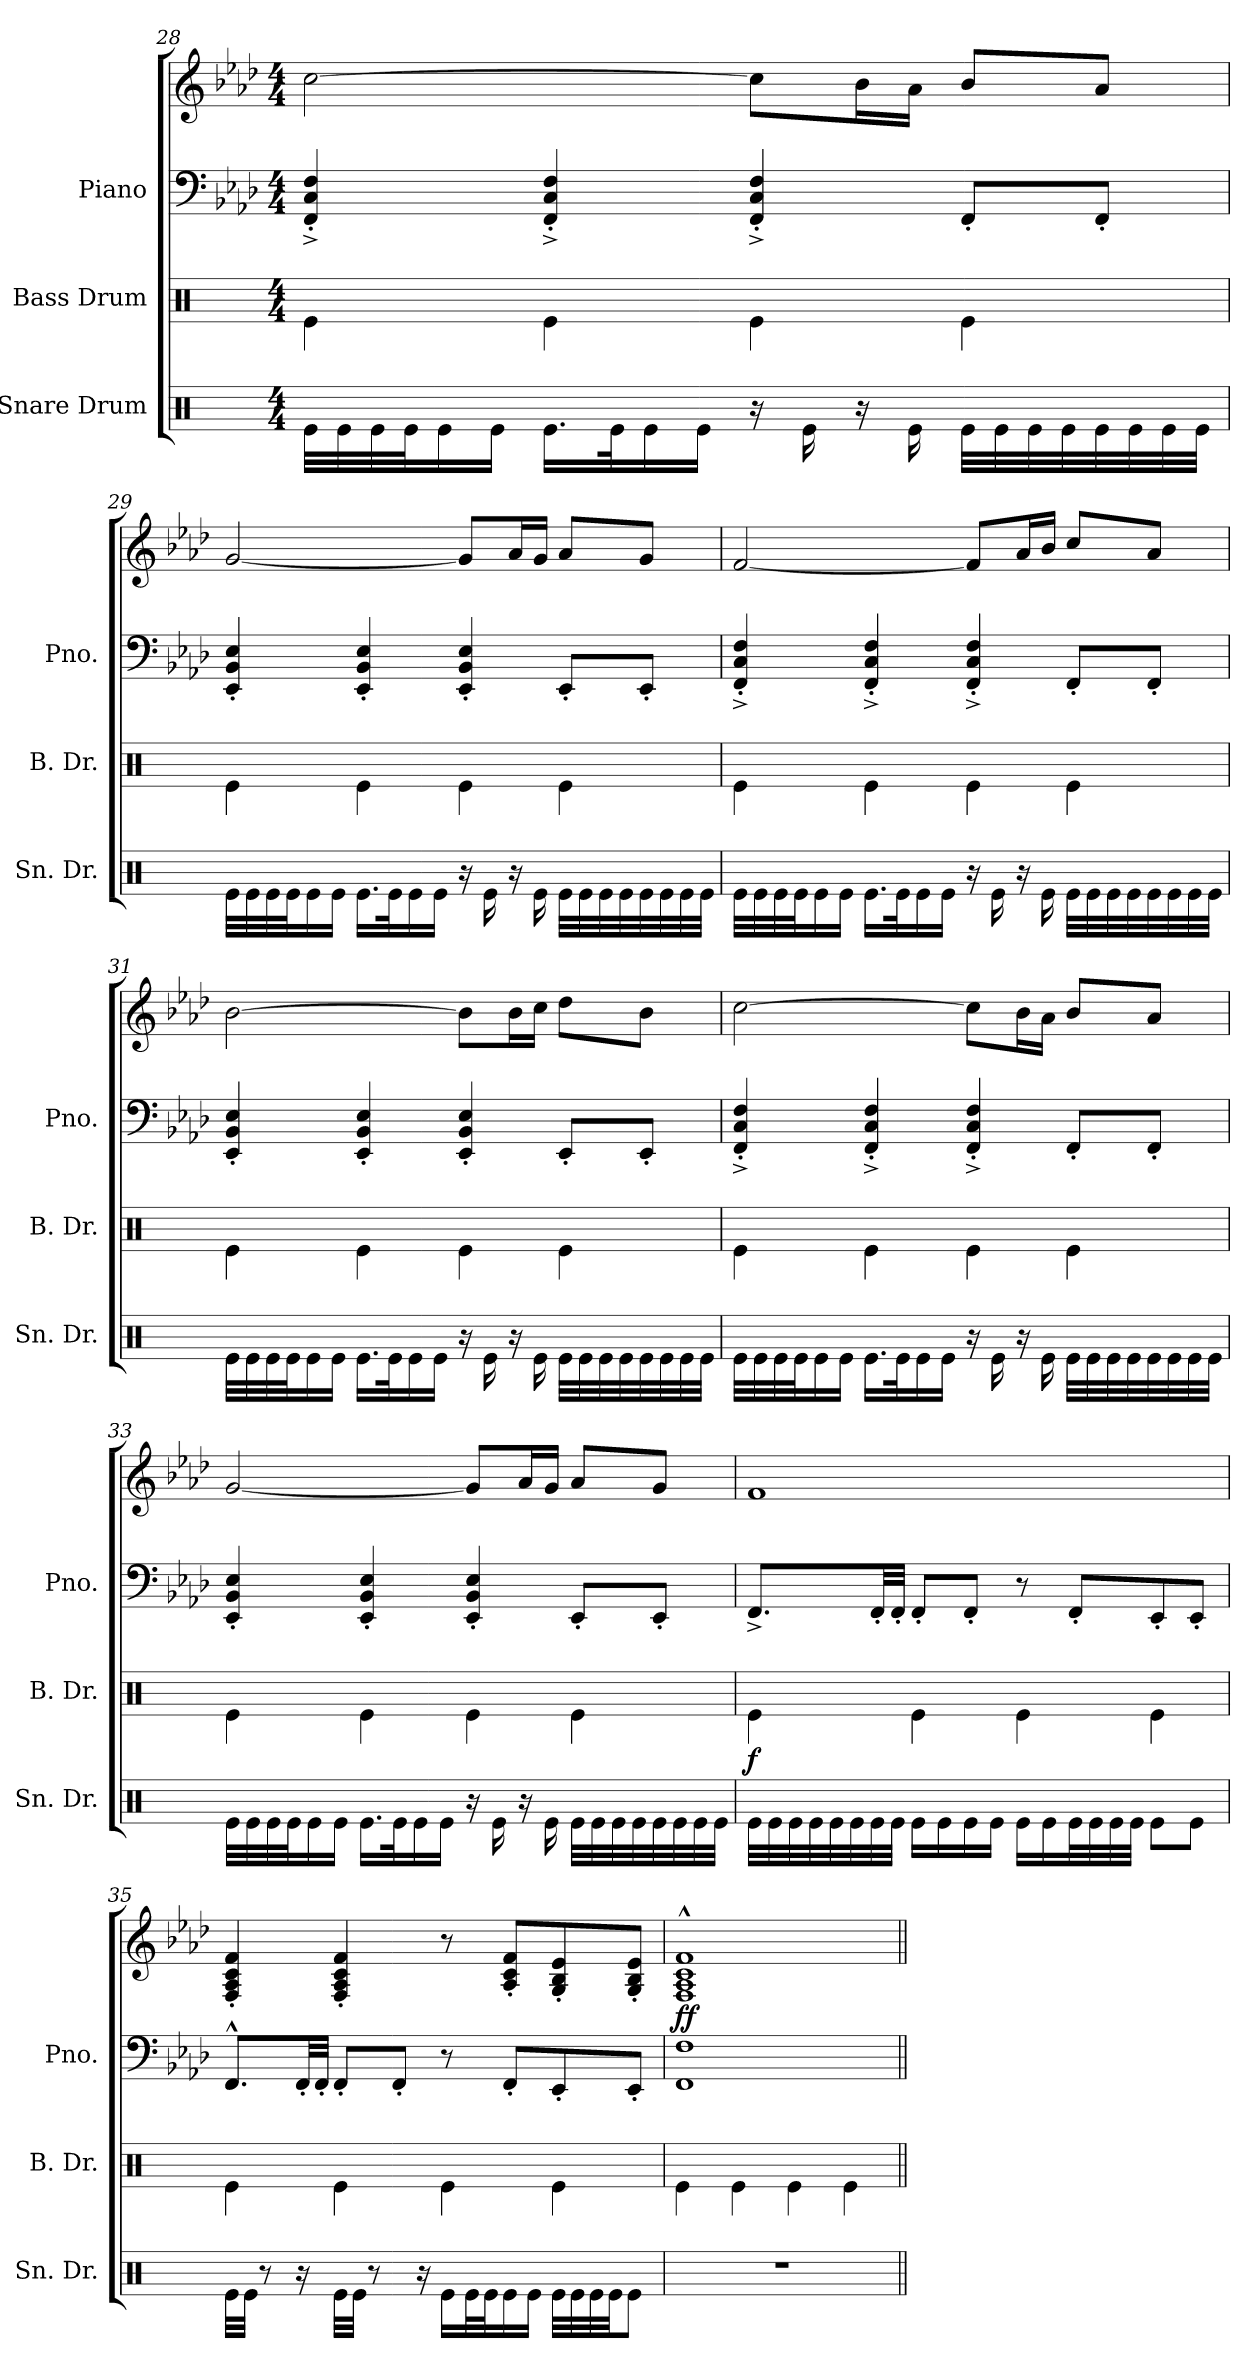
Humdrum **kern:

**kern	**kern	**dynam	**kern	**kern	**dynam
*part3	*part2	*part2	*part1	*part1	*part1
*staff4	*staff3	*staff3	*staff2	*staff1	*staff1/2
*I"Snare Drum	*I"Bass Drum	*	*I"Piano	*	*
*I'Sn. Dr.	*I'B. Dr.	*	*I'Pno.	*	*
!!LO:LB:g=z
*clefX	*clefX	*	*clefF4	*clefG2	*
*k[]	*k[]	*	*k[b-e-a-d-]	*k[b-e-a-d-]	*
*M4/4	*M4/4	*	*M4/4	*M4/4	*
=28	=28	=28	=28	=28	=28
32Re\LLL	4Re\	.	4FF/^' 4C/^' 4F/^'	[2cc\	.
32Re\	.	.	.	.	.
32Re\	.	.	.	.	.
32Re\J	.	.	.	.	.
16Re\	.	.	.	.	.
16Re\JJ	.	.	.	.	.
16.Re\LL	4Re\	.	4FF/^' 4C/^' 4F/^'	.	.
32Re\K	.	.	.	.	.
16Re\	.	.	.	.	.
16Re\JJ	.	.	.	.	.
16r	4Re\	.	4FF/^' 4C/^' 4F/^'	8cc\L]	.
16Re\	.	.	.	.	.
16r	.	.	.	16b-\L	.
16Re\	.	.	.	16a-\JJ	.
32Re\LLL	4Re\	.	8FF'/L	8b-/L	.
32Re\	.	.	.	.	.
32Re\	.	.	.	.	.
32Re\	.	.	.	.	.
32Re\	.	.	8FF'/J	8a-/J	.
32Re\	.	.	.	.	.
32Re\	.	.	.	.	.
32Re\JJJ	.	.	.	.	.
=29	=29	=29	=29	=29	=29
32Re\LLL	4Re\	.	4EE-/' 4BB-/' 4E-/'	[2g/	.
32Re\	.	.	.	.	.
32Re\	.	.	.	.	.
32Re\J	.	.	.	.	.
16Re\	.	.	.	.	.
16Re\JJ	.	.	.	.	.
16.Re\LL	4Re\	.	4EE-/' 4BB-/' 4E-/'	.	.
32Re\K	.	.	.	.	.
16Re\	.	.	.	.	.
16Re\JJ	.	.	.	.	.
16r	4Re\	.	4EE-/' 4BB-/' 4E-/'	8g/L]	.
16Re\	.	.	.	.	.
16r	.	.	.	16a-/L	.
16Re\	.	.	.	16g/JJ	.
32Re\LLL	4Re\	.	8EE-'/L	8a-/L	.
32Re\	.	.	.	.	.
32Re\	.	.	.	.	.
32Re\	.	.	.	.	.
32Re\	.	.	8EE-'/J	8g/J	.
32Re\	.	.	.	.	.
32Re\	.	.	.	.	.
32Re\JJJ	.	.	.	.	.
!!LO:LB:g=z
=30	=30	=30	=30	=30	=30
32Re\LLL	4Re\	.	4FF/'^ 4C/'^ 4F/'^	[2f/	.
32Re\	.	.	.	.	.
32Re\	.	.	.	.	.
32Re\J	.	.	.	.	.
16Re\	.	.	.	.	.
16Re\JJ	.	.	.	.	.
16.Re\LL	4Re\	.	4FF/'^ 4C/'^ 4F/'^	.	.
32Re\K	.	.	.	.	.
16Re\	.	.	.	.	.
16Re\JJ	.	.	.	.	.
16r	4Re\	.	4FF/'^ 4C/'^ 4F/'^	8f/L]	.
16Re\	.	.	.	.	.
16r	.	.	.	16a-/L	.
16Re\	.	.	.	16b-/JJ	.
32Re\LLL	4Re\	.	8FF'/L	8cc/L	.
32Re\	.	.	.	.	.
32Re\	.	.	.	.	.
32Re\	.	.	.	.	.
32Re\	.	.	8FF'/J	8a-/J	.
32Re\	.	.	.	.	.
32Re\	.	.	.	.	.
32Re\JJJ	.	.	.	.	.
=31	=31	=31	=31	=31	=31
32Re\LLL	4Re\	.	4EE-/' 4BB-/' 4E-/'	[2b-\	.
32Re\	.	.	.	.	.
32Re\	.	.	.	.	.
32Re\J	.	.	.	.	.
16Re\	.	.	.	.	.
16Re\JJ	.	.	.	.	.
16.Re\LL	4Re\	.	4EE-/' 4BB-/' 4E-/'	.	.
32Re\K	.	.	.	.	.
16Re\	.	.	.	.	.
16Re\JJ	.	.	.	.	.
16r	4Re\	.	4EE-/' 4BB-/' 4E-/'	8b-\L]	.
16Re\	.	.	.	.	.
16r	.	.	.	16b-\L	.
16Re\	.	.	.	16cc\JJ	.
32Re\LLL	4Re\	.	8EE-'/L	8dd-\L	.
32Re\	.	.	.	.	.
32Re\	.	.	.	.	.
32Re\	.	.	.	.	.
32Re\	.	.	8EE-'/J	8b-\J	.
32Re\	.	.	.	.	.
32Re\	.	.	.	.	.
32Re\JJJ	.	.	.	.	.
!!LO:PB:g=z
=32	=32	=32	=32	=32	=32
32Re\LLL	4Re\	.	4FF/^' 4C/^' 4F/^'	[2cc\	.
32Re\	.	.	.	.	.
32Re\	.	.	.	.	.
32Re\J	.	.	.	.	.
16Re\	.	.	.	.	.
16Re\JJ	.	.	.	.	.
16.Re\LL	4Re\	.	4FF/^' 4C/^' 4F/^'	.	.
32Re\K	.	.	.	.	.
16Re\	.	.	.	.	.
16Re\JJ	.	.	.	.	.
16r	4Re\	.	4FF/^' 4C/^' 4F/^'	8cc\L]	.
16Re\	.	.	.	.	.
16r	.	.	.	16b-\L	.
16Re\	.	.	.	16a-\JJ	.
32Re\LLL	4Re\	.	8FF'/L	8b-/L	.
32Re\	.	.	.	.	.
32Re\	.	.	.	.	.
32Re\	.	.	.	.	.
32Re\	.	.	8FF'/J	8a-/J	.
32Re\	.	.	.	.	.
32Re\	.	.	.	.	.
32Re\JJJ	.	.	.	.	.
=33	=33	=33	=33	=33	=33
32Re\LLL	4Re\	.	4EE-/' 4BB-/' 4E-/'	[2g/	.
32Re\	.	.	.	.	.
32Re\	.	.	.	.	.
32Re\J	.	.	.	.	.
16Re\	.	.	.	.	.
16Re\JJ	.	.	.	.	.
16.Re\LL	4Re\	.	4EE-/' 4BB-/' 4E-/'	.	.
32Re\K	.	.	.	.	.
16Re\	.	.	.	.	.
16Re\JJ	.	.	.	.	.
16r	4Re\	.	4EE-/' 4BB-/' 4E-/'	8g/L]	.
16Re\	.	.	.	.	.
16r	.	.	.	16a-/L	.
16Re\	.	.	.	16g/JJ	.
32Re\LLL	4Re\	.	8EE-'/L	8a-/L	.
32Re\	.	.	.	.	.
32Re\	.	.	.	.	.
32Re\	.	.	.	.	.
32Re\	.	.	8EE-'/J	8g/J	.
32Re\	.	.	.	.	.
32Re\	.	.	.	.	.
32Re\JJJ	.	.	.	.	.
!!LO:LB:g=z
=34	=34	=34	=34	=34	=34
!	!	!LO:DY:b	!	!	!
32Re\LLL	4Re\	f	8.FF^/L	1f	.
32Re\	.	.	.	.	.
32Re\	.	.	.	.	.
32Re\	.	.	.	.	.
32Re\	.	.	.	.	.
32Re\	.	.	.	.	.
32Re\	.	.	32FF'/LL	.	.
32Re\JJJ	.	.	32FF'/JJJ	.	.
16Re\LL	4Re\	.	8FF'/L	.	.
16Re\	.	.	.	.	.
16Re\	.	.	8FF'/J	.	.
16Re\JJ	.	.	.	.	.
16Re\LL	4Re\	.	8r	.	.
16Re\	.	.	.	.	.
32Re\L	.	.	8FF'/L	.	.
32Re\	.	.	.	.	.
32Re\	.	.	.	.	.
32Re\JJJ	.	.	.	.	.
8Re\L	4Re\	.	8EE-'/	.	.
8Re\J	.	.	8EE-'/J	.	.
=35	=35	=35	=35	=35	=35
32Re\LLL	4Re\	.	8.FF^^/L	4F/' 4A-/' 4c/' 4f/'	.
32Re\JJJ	.	.	.	.	.
8r	.	.	.	.	.
16r	.	.	32FF'/LL	.	.
.	.	.	32FF'/JJJ	.	.
32Re\LLL	4Re\	.	8FF'/L	4F/' 4A-/' 4c/' 4f/'	.
32Re\JJJ	.	.	.	.	.
8r	.	.	.	.	.
.	.	.	8FF'/J	.	.
16r	.	.	.	.	.
16Re\LL	4Re\	.	8r	8r	.
32Re\L	.	.	.	.	.
32Re\J	.	.	.	.	.
16Re\	.	.	8FF'/L	8A-/' 8c/' 8f/'L	.
16Re\JJ	.	.	.	.	.
32Re\LLL	4Re\	.	8EE-'/	8G/' 8B-/' 8e-/'	.
32Re\	.	.	.	.	.
32Re\	.	.	.	.	.
32Re\JJ	.	.	.	.	.
8Re\J	.	.	8EE-'/J	8G/' 8B-/' 8e-/'J	.
!!LO:LB:g=z
=36	=36	=36	=36	=36	=36
!	!	!	!	!	!LO:DY:b
1r	4Re\	.	1FF 1F	1F^^ 1A-^^ 1c^^ 1f^^	ff
.	4Re\	.	.	.	.
.	4Re\	.	.	.	.
.	4Re\	.	.	.	.
=||	=||	=||	=||	=||	=||
*-	*-	*-	*-	*-	*-
